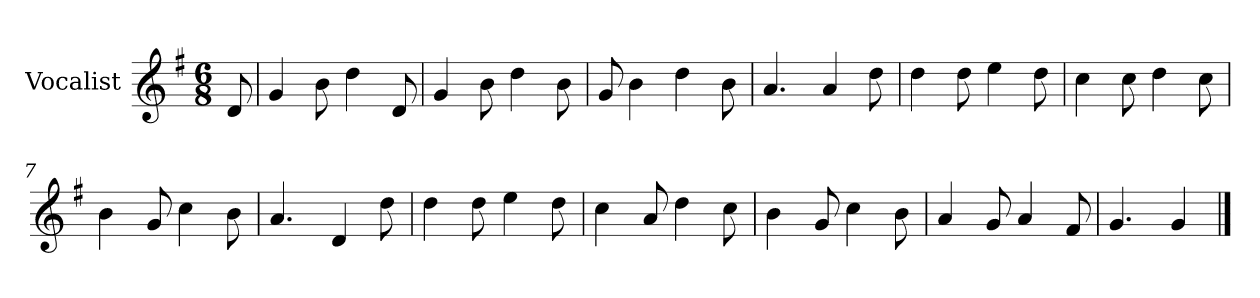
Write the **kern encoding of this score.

**kern
*part1
*staff1
*I"Vocalist
*k[f#]
*G:
*M6/8
=
8d
=1
4g
8b
4dd
8d
=2
4g
8b
4dd
8b
=3
8g
4b
4dd
8b
=4
4.a
4a
8dd
=5
4dd
8dd
4ee
8dd
=6
4cc
8cc
4dd
8cc
=7
4b
8g
4cc
8b
=8
4.a
4d
8dd
=9
4dd
8dd
4ee
8dd
=10
4cc
8a
4dd
8cc
=11
4b
8g
4cc
8b
=12
4a
8g
4a
8f#
=13
4.g
4g
==
*-
